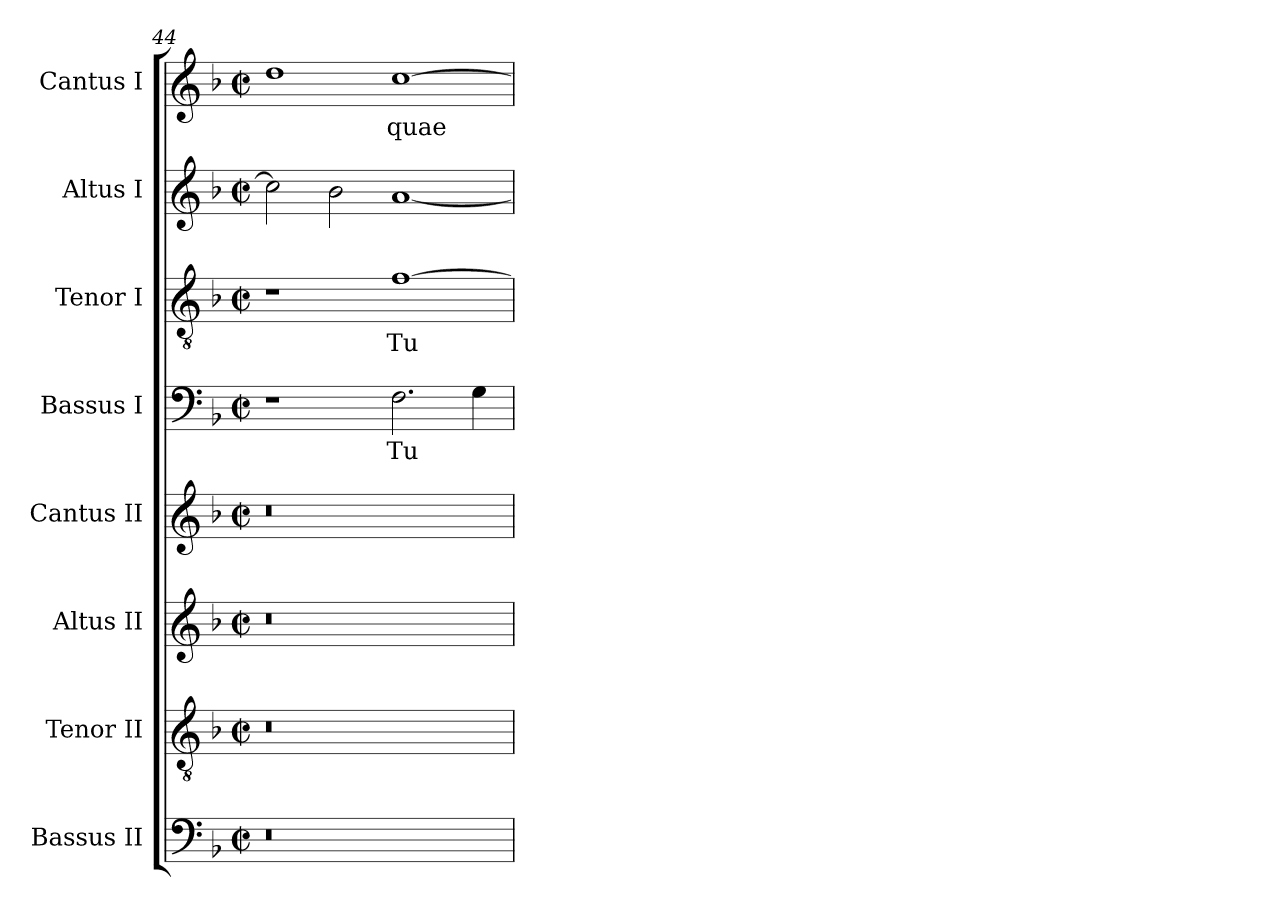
**kern	**kern	**kern	**kern	**kern	**text	**kern	**text	**kern	**kern	**text
*part8	*part7	*part6	*part5	*part4	*part4	*part3	*part3	*part2	*part1	*part1
*staff8	*staff7	*staff6	*staff5	*staff4	*staff4	*staff3	*staff3	*staff2	*staff1	*staff1
*I"Bassus II	*I"Tenor II	*I"Altus II	*I"Cantus II	*I"Bassus I	*	*I"Tenor I	*	*I"Altus I	*I"Cantus I	*
*clefF4	*clefGv2	*clefG2	*clefG2	*clefF4	*	*clefGv2	*	*clefG2	*clefG2	*
*k[b-]	*k[b-]	*k[b-]	*k[b-]	*k[b-]	*	*k[b-]	*	*k[b-]	*k[b-]	*
*F:	*F:	*F:	*F:	*F:	*	*F:	*	*F:	*F:	*
*M2/2	*M2/2	*M2/2	*M2/2	*M2/2	*	*M2/2	*	*M2/2	*M2/2	*
*met(c|)	*met(c|)	*met(c|)	*met(c|)	*met(c|)	*	*met(c|)	*	*met(c|)	*met(c|)	*
=44	=44	=44	=44	=44	=44	=44	=44	=44	=44	=44
0r	0r	0r	0r	1r	.	1r	.	2cc\]	1dd	.
.	.	.	.	.	.	.	.	2b-\	.	.
!	!	!	!	!	!LO:LY:b	!	!LO:LY:b:cj	!	!	!LO:LY:b
.	.	.	.	2.F\	Tu	[>1f	Tu	[>1a	[<1cc	quae
.	.	.	.	4G\	.	.	.	.	.	.
=	=	=	=	=	=	=	=	=	=	=
*-	*-	*-	*-	*-	*-	*-	*-	*-	*-	*-
